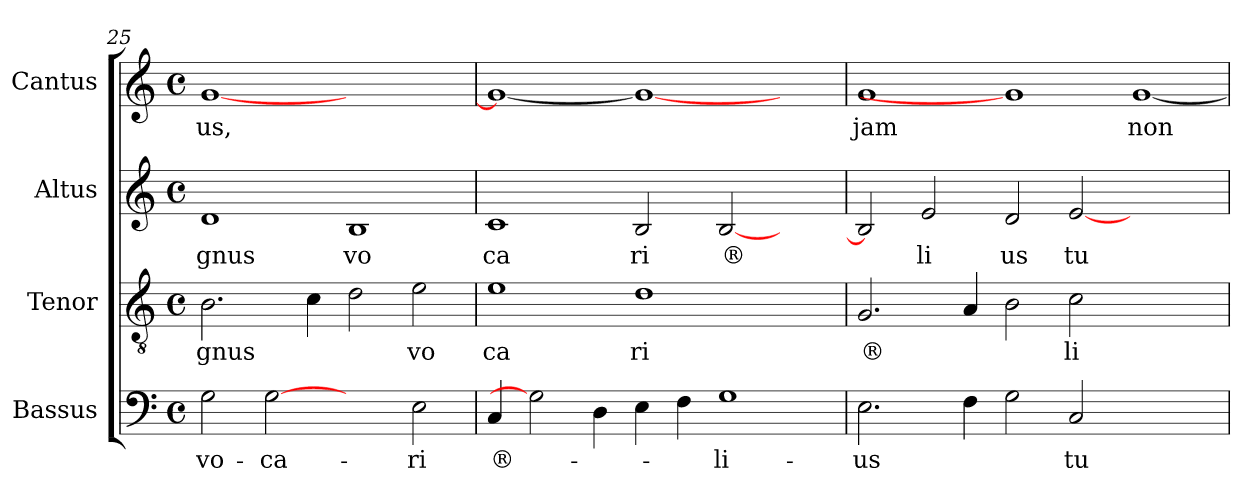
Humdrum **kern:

**kern	**text	**kern	**text	**kern	**text	**kern	**text
*part4	*part4	*part3	*part3	*part2	*part2	*part1	*part1
*staff4	*staff4	*staff3	*staff3	*staff2	*staff2	*staff1	*staff1
*I"Bassus	*	*I"Tenor	*	*I"Altus	*	*I"Cantus	*
*clefF4	*	*clefGv2	*	*clefG2	*	*clefG2	*
*	*	*	*	*k[]	*	*	*
*	*	*	*	*C:	*	*	*
*M4/4	*	*M4/4	*	*M4/4	*	*M4/4	*
*met(c)	*	*met(c)	*	*met(c)	*	*met(c)	*
=25	=25	=25	=25	=25	=25	=25	=25
!	!LO:LY:b:cj	!	!LO:LY:b	!	!LO:LY:b:cj	!	!LO:LY:b:cj
2G\	vo-	2.B\	gnus	1d	gnus	[<1g	-us,
!	!LO:LY:b:cj	!	!	!	!	!	!
[2G	-ca-	.	.	.	.	.	.
.	.	4c\	.	.	.	.	.
!	!	!	!	!	!LO:LY:b:cj	!	!
2ryy	.	2d\	.	1B	vo	1ryy	.
!	!LO:LY:b:cj	!	!LO:LY:b:cj	!	!	!	!
2E\	-ri	2e\	vo	.	.	.	.
=26	=26	=26	=26	=26	=26	=26	=26
!	!LO:LY:b:cj	!	!LO:LY:b:cj	!	!LO:LY:b:cj	!	!
4C/	®-	1e	ca	1c	ca	1g_	.
2G]	.	.	.	.	.	.	.
4D\	.	.	.	.	.	.	.
!	!	!	!LO:LY:b:cj	!	!LO:LY:b:cj	!	!
4E\	.	1d	ri	2B/	ri	1g_	.
4F\	.	.	.	.	.	.	.
!	!LO:LY:b:cj	!	!	!	!LO:LY:b:cj	!	!
1G	-li-	.	.	[<2B/	®	.	.
.	.	2ryy	.	2ryy	.	2ryy	.
=27	=27	=27	=27	=27	=27	=27	=27
!	!LO:LY:b:cj	!	!LO:LY:b:cj	!	!	!	!LO:LY:b:cj
2.E\	-us	2.G/	®	2B/]	.	1g	jam
!	!	!	!	!	!LO:LY:b:cj	!	!
.	.	.	.	2e/	li	.	.
4F\	.	4A/	.	.	.	.	.
!	!	!	!	!	!LO:LY:b:cj	!	!
2G\	.	2B\	.	2d/	us	1g]	.
!	!LO:LY:b:cj	!	!LO:LY:b:cj	!	!LO:LY:b:cj	!	!
2C/	tu-	2c\	li	[>2e/	tu	.	.
!	!	!	!	!	!	!	!LO:LY:b
1ryy	.	1ryy	.	1ryy	.	[>1g	non
=	=	=	=	=	=	=	=
*-	*-	*-	*-	*-	*-	*-	*-
